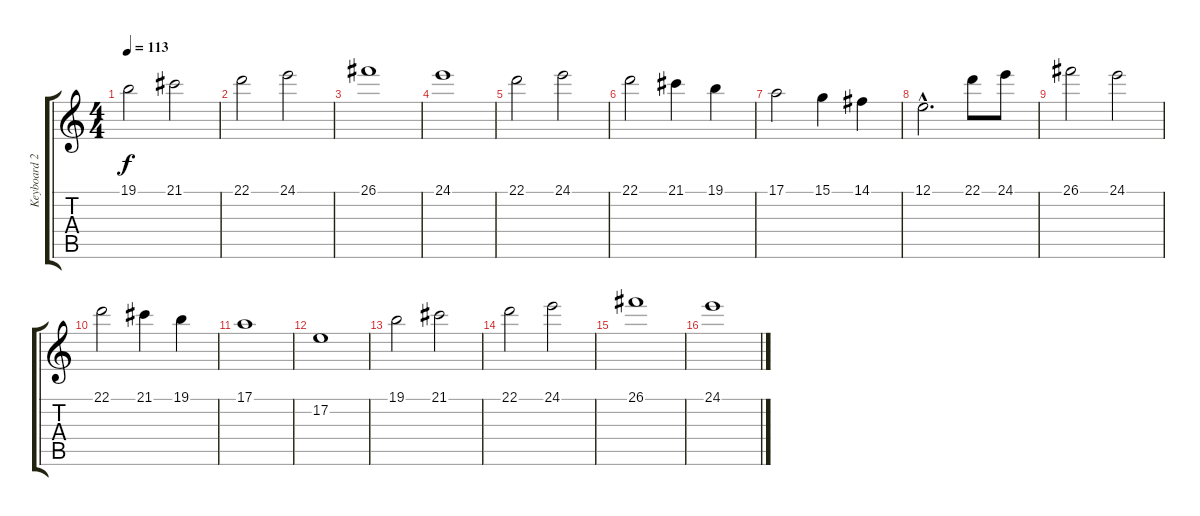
\track ("Keyboard 2 (Burton)" "Keyboard 2") {instrument stringensemble1}
\staff {score tabs}
\tuning (E4 B3 G3 D3 A2 E2) {hide}
\ts (4 4)
\tempo 113
\clef g2
\ks c
19.1.2{dy f} 21.1.2 |
22.1.2 24.1.2 |
26.1.1 |
24.1.1 |
22.1.2 24.1.2 |
22.1.2 21.1.4 19.1.4 |
17.1.2 15.1.4 14.1.4 |
12.1{hac}.2{d} 22.1.8 24.1.8 |
26.1.2 24.1.2 |
22.1.2 21.1.4 19.1.4 |
17.1.1 |
17.2.1 |
19.1.2 21.1.2 |
22.1.2 24.1.2 |
26.1.1 |
24.1.1
